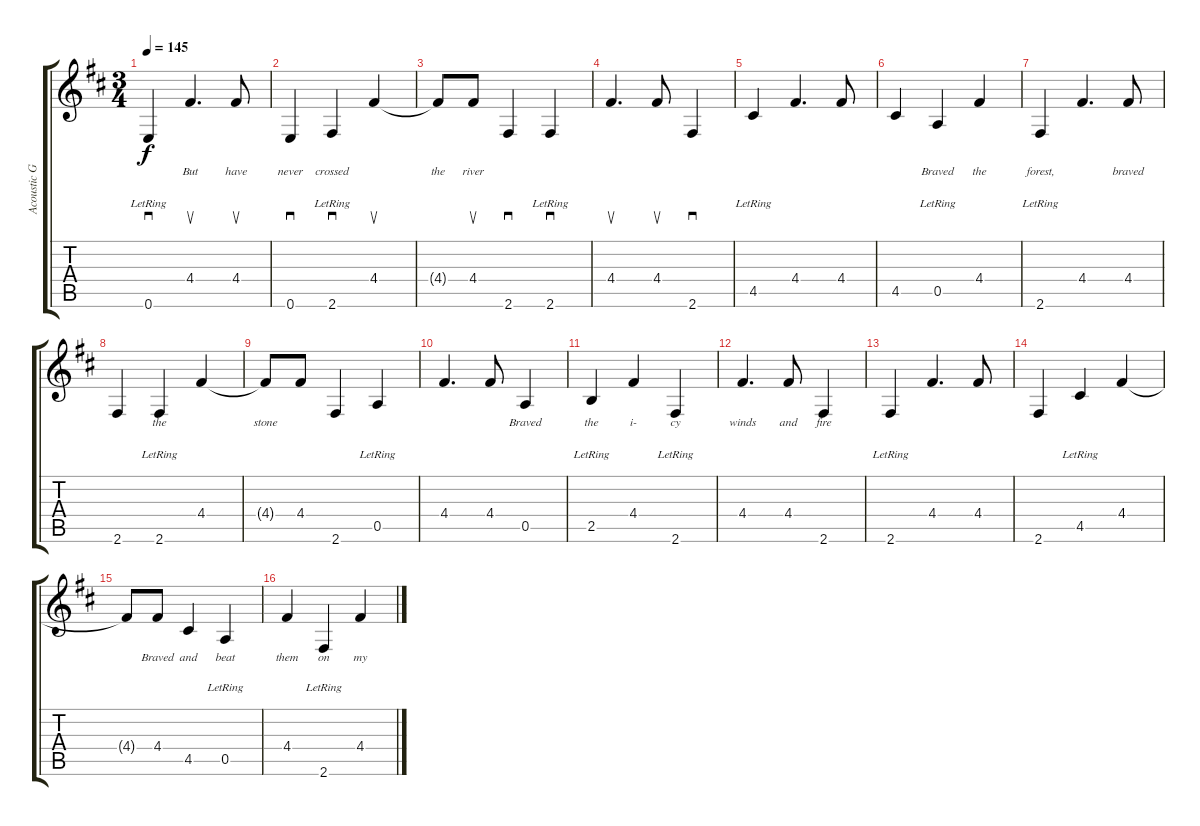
\track ("Acoustic Guitar" "Acoustic G") {instrument acousticguitarsteel}
\staff {score tabs}
\tuning (E4 B3 G3 D3 A2 E2) {hide}
\ts (3 4)
\tempo 145
\clef g2
\ks d
0.6{lr}.4{sd lyrics (0 "") lyrics (1 "") lyrics (2 "") lyrics (3 "") lyrics (4 "") dy f} 4.4.4{d su lyrics (0 "But") lyrics (1 "") lyrics (2 "") lyrics (3 "") lyrics (4 "")} 4.4.8{su lyrics (0 "have") lyrics (1 "") lyrics (2 "") lyrics (3 "") lyrics (4 "")} |
0.6.4{sd lyrics (0 "never") lyrics (1 "") lyrics (2 "") lyrics (3 "") lyrics (4 "")} 2.6{lr}.4{sd lyrics (0 "crossed") lyrics (1 "") lyrics (2 "") lyrics (3 "") lyrics (4 "")} 4.4.4{su lyrics (0 "") lyrics (1 "") lyrics (2 "") lyrics (3 "") lyrics (4 "")} |
4.4{t}.8{lyrics (0 "the") lyrics (1 "") lyrics (2 "") lyrics (3 "") lyrics (4 "")} 4.4.8{su lyrics (0 "river") lyrics (1 "") lyrics (2 "") lyrics (3 "") lyrics (4 "")} 2.6.4{sd lyrics (0 "") lyrics (1 "") lyrics (2 "") lyrics (3 "") lyrics (4 "")} 2.6{lr}.4{sd lyrics (0 "") lyrics (1 "") lyrics (2 "") lyrics (3 "") lyrics (4 "")} |
4.4.4{d su lyrics (0 "") lyrics (1 "") lyrics (2 "") lyrics (3 "") lyrics (4 "")} 4.4.8{su lyrics (0 "") lyrics (1 "") lyrics (2 "") lyrics (3 "") lyrics (4 "")} 2.6.4{sd lyrics (0 "") lyrics (1 "") lyrics (2 "") lyrics (3 "") lyrics (4 "")} |
4.5{lr}.4{lyrics (0 "") lyrics (1 "") lyrics (2 "") lyrics (3 "") lyrics (4 "")} 4.4.4{d lyrics (0 "") lyrics (1 "") lyrics (2 "") lyrics (3 "") lyrics (4 "")} 4.4.8{lyrics (0 "") lyrics (1 "") lyrics (2 "") lyrics (3 "") lyrics (4 "")} |
4.5.4{lyrics (0 "") lyrics (1 "") lyrics (2 "") lyrics (3 "") lyrics (4 "")} 0.5{lr}.4{lyrics (0 "Braved") lyrics (1 "") lyrics (2 "") lyrics (3 "") lyrics (4 "")} 4.4.4{lyrics (0 "the") lyrics (1 "") lyrics (2 "") lyrics (3 "") lyrics (4 "")} |
2.6{lr}.4{lyrics (0 "forest,") lyrics (1 "") lyrics (2 "") lyrics (3 "") lyrics (4 "")} 4.4.4{d lyrics (0 "") lyrics (1 "") lyrics (2 "") lyrics (3 "") lyrics (4 "")} 4.4.8{lyrics (0 "braved") lyrics (1 "") lyrics (2 "") lyrics (3 "") lyrics (4 "")} |
2.6.4{lyrics (0 "") lyrics (1 "") lyrics (2 "") lyrics (3 "") lyrics (4 "")} 2.6{lr}.4{lyrics (0 "the") lyrics (1 "") lyrics (2 "") lyrics (3 "") lyrics (4 "")} 4.4.4{lyrics (0 "") lyrics (1 "") lyrics (2 "") lyrics (3 "") lyrics (4 "")} |
4.4{t}.8{lyrics (0 "stone") lyrics (1 "") lyrics (2 "") lyrics (3 "") lyrics (4 "")} 4.4.8{lyrics (0 "") lyrics (1 "") lyrics (2 "") lyrics (3 "") lyrics (4 "")} 2.6.4{lyrics (0 "") lyrics (1 "") lyrics (2 "") lyrics (3 "") lyrics (4 "")} 0.5{lr}.4{lyrics (0 "") lyrics (1 "") lyrics (2 "") lyrics (3 "") lyrics (4 "")} |
4.4.4{d lyrics (0 "") lyrics (1 "") lyrics (2 "") lyrics (3 "") lyrics (4 "")} 4.4.8{lyrics (0 "") lyrics (1 "") lyrics (2 "") lyrics (3 "") lyrics (4 "")} 0.5.4{lyrics (0 "Braved") lyrics (1 "") lyrics (2 "") lyrics (3 "") lyrics (4 "")} |
2.5{lr}.4{lyrics (0 "the") lyrics (1 "") lyrics (2 "") lyrics (3 "") lyrics (4 "")} 4.4.4{lyrics (0 "i-") lyrics (1 "") lyrics (2 "") lyrics (3 "") lyrics (4 "")} 2.6{lr}.4{lyrics (0 "cy") lyrics (1 "") lyrics (2 "") lyrics (3 "") lyrics (4 "")} |
4.4.4{d lyrics (0 "winds") lyrics (1 "") lyrics (2 "") lyrics (3 "") lyrics (4 "")} 4.4.8{lyrics (0 "and") lyrics (1 "") lyrics (2 "") lyrics (3 "") lyrics (4 "")} 2.6.4{lyrics (0 "fire") lyrics (1 "") lyrics (2 "") lyrics (3 "") lyrics (4 "")} |
2.6{lr}.4{lyrics (0 "") lyrics (1 "") lyrics (2 "") lyrics (3 "") lyrics (4 "")} 4.4.4{d lyrics (0 "") lyrics (1 "") lyrics (2 "") lyrics (3 "") lyrics (4 "")} 4.4.8{lyrics (0 "") lyrics (1 "") lyrics (2 "") lyrics (3 "") lyrics (4 "")} |
2.6.4{lyrics (0 "") lyrics (1 "") lyrics (2 "") lyrics (3 "") lyrics (4 "")} 4.5{lr}.4{lyrics (0 "") lyrics (1 "") lyrics (2 "") lyrics (3 "") lyrics (4 "")} 4.4.4{lyrics (0 "") lyrics (1 "") lyrics (2 "") lyrics (3 "") lyrics (4 "")} |
4.4{t}.8{lyrics (0 "") lyrics (1 "") lyrics (2 "") lyrics (3 "") lyrics (4 "")} 4.4.8{lyrics (0 "Braved") lyrics (1 "") lyrics (2 "") lyrics (3 "") lyrics (4 "")} 4.5.4{lyrics (0 "and") lyrics (1 "") lyrics (2 "") lyrics (3 "") lyrics (4 "")} 0.5{lr}.4{lyrics (0 "beat") lyrics (1 "") lyrics (2 "") lyrics (3 "") lyrics (4 "")} |
4.4.4{lyrics (0 "them") lyrics (1 "") lyrics (2 "") lyrics (3 "") lyrics (4 "")} 2.6{lr}.4{lyrics (0 "on") lyrics (1 "") lyrics (2 "") lyrics (3 "") lyrics (4 "")} 4.4.4{lyrics (0 "my") lyrics (1 "") lyrics (2 "") lyrics (3 "") lyrics (4 "")}
